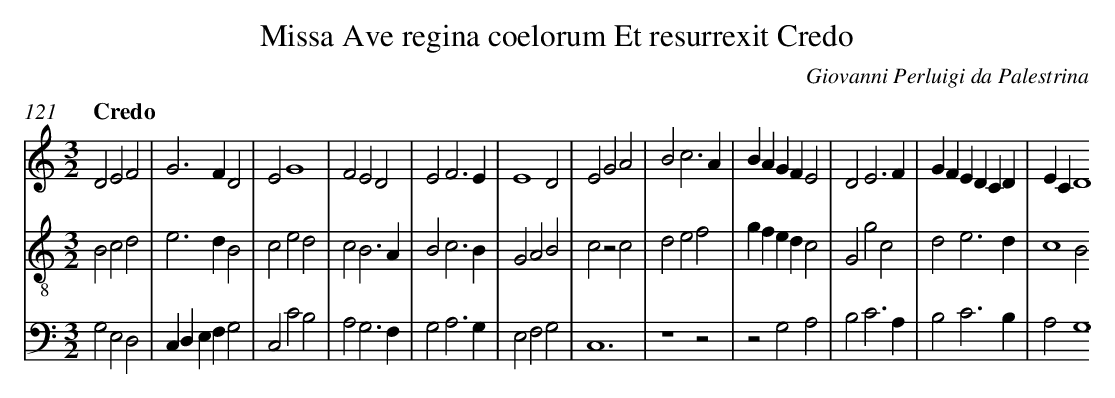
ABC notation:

X:1
T: Missa Ave regina coelorum Et resurrexit Credo
C: Giovanni Perluigi da Palestrina
L: 1/4
M: 3/2
Q: "Credo"
V: 1 clef=treble
V: 2 clef=treble-8
V: 3 clef=bass
K: C
[V:1] D2E2F2 |
[V:2] B2c2d2 |
[V:3] G,2E,2D,2 |
[V:1] G2>F2D2 |
[V:2] e2>d2B2 |
[V:3] C,D,E,F,G,2 |
[V:1] E2G4 |
[V:2] c2e2d2 |
[V:3] C,2C2B,2 |
[V:1] F2E2D2 |
[V:2] c2B3A |
[V:3] A,2G,3F, |
[V:1] E2F3E |
[V:2] B2c3B |
[V:3] G,2A,3G, |
[V:1] E4D2 |
[V:2] G2A2B2 |
[V:3] E,2F,2G,2 |
[V:1] E2G2A2 |
[V:2] c2z2c2 |
[V:3] C,6 |
[V:1] B2c3A |
[V:2] d2e2f2 |
[V:3] z4z2 |
[V:1] BAGFE2 |
[V:2] gfedc2 |
[V:3] z2G,2A,2 |
[V:1] D2E3F |
[V:2] G2g2c2 |
[V:3] B,2C3A, |
[V:1] GFEDCD |
[V:2] d2e3d |
[V:3] B,2C3B, |
[V:1] ECD4
[V:2] c4B2
[V:3] A,2G,4
